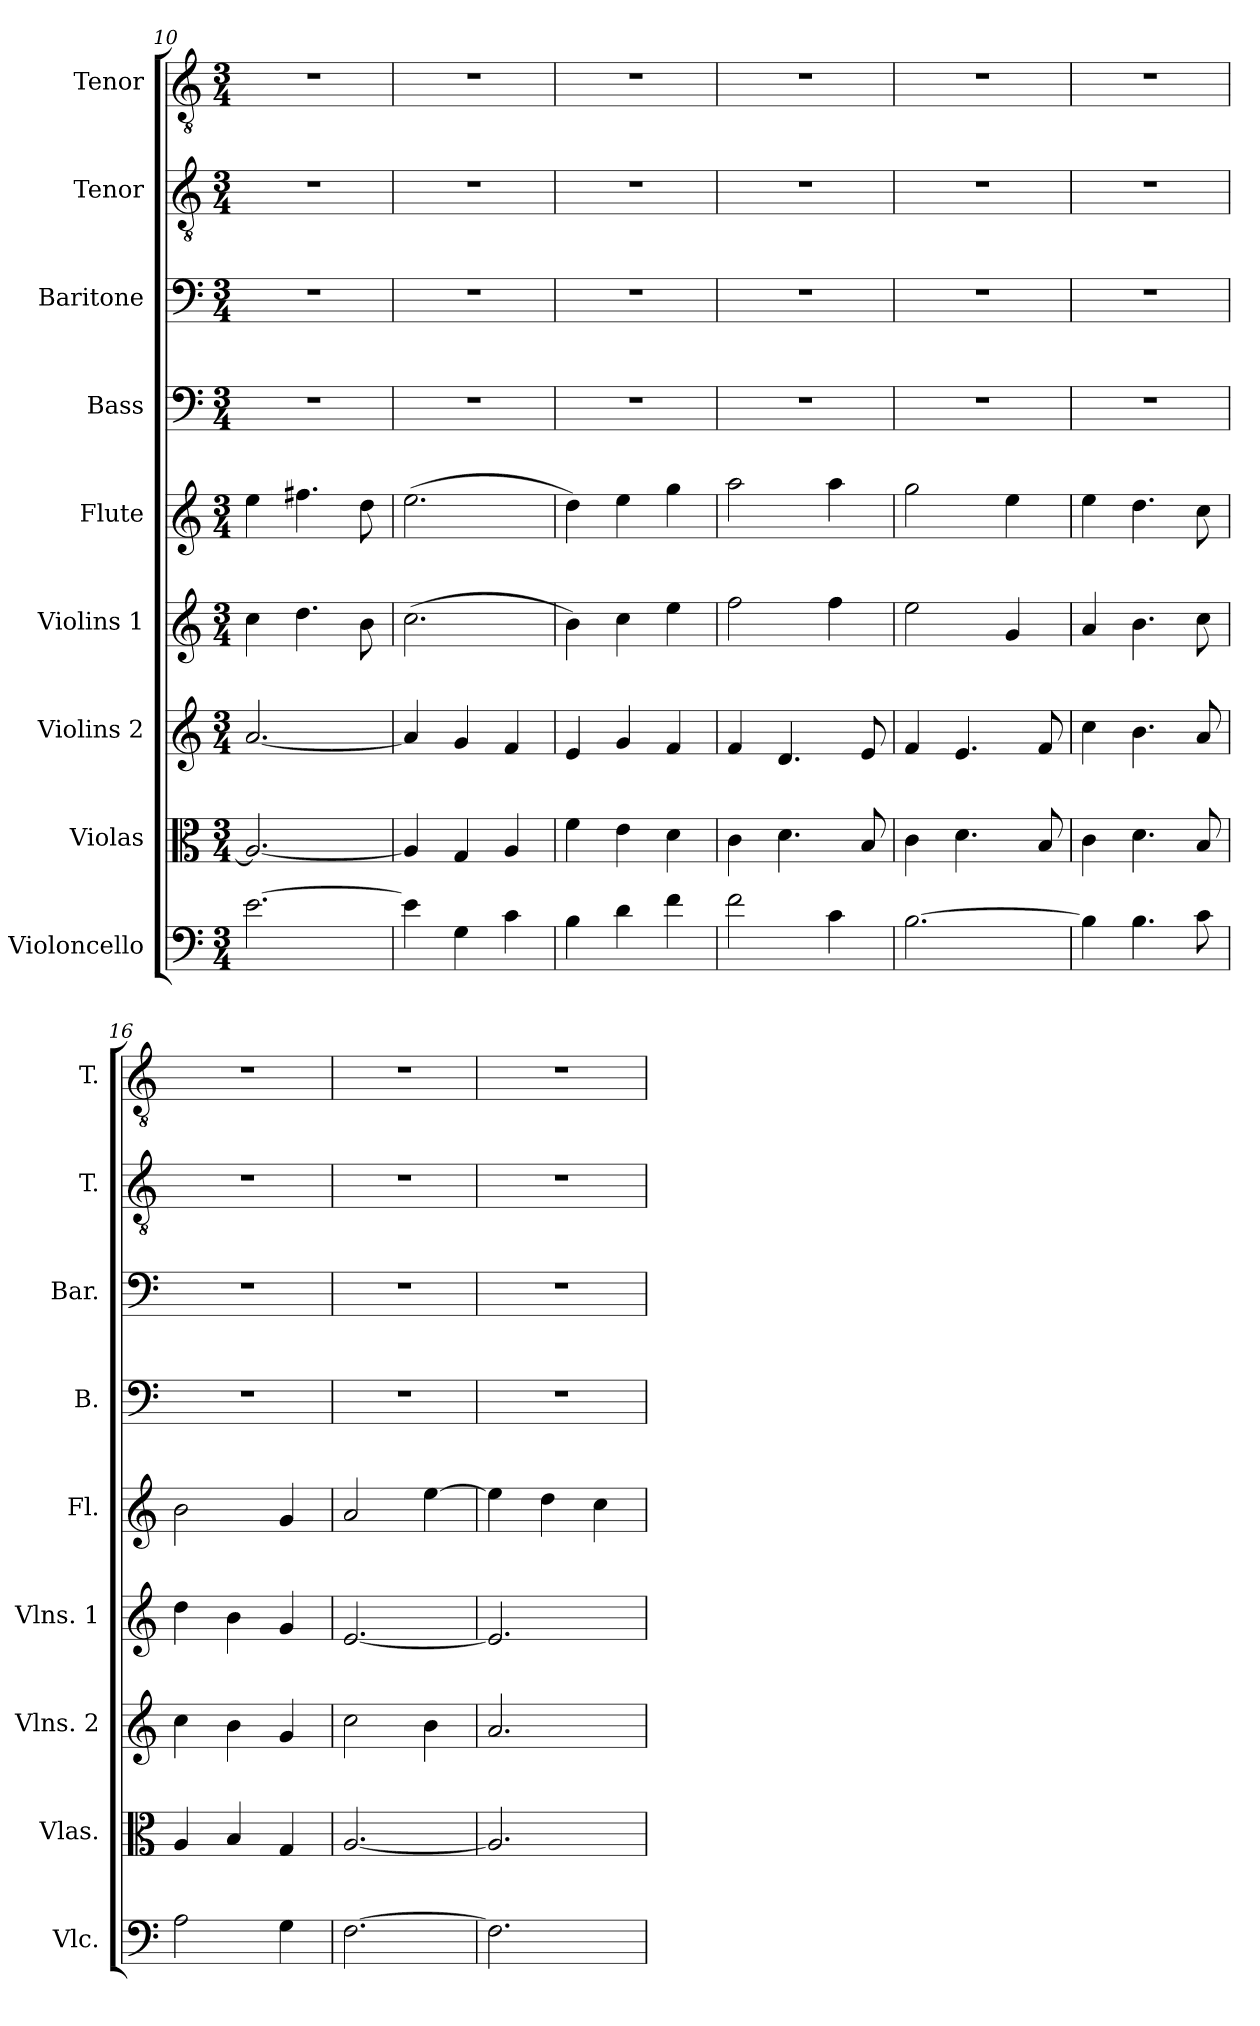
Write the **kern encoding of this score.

**kern	**kern	**kern	**kern	**kern	**kern	**kern	**kern	**kern
*part9	*part8	*part7	*part6	*part5	*part4	*part3	*part2	*part1
*staff9	*staff8	*staff7	*staff6	*staff5	*staff4	*staff3	*staff2	*staff1
*I"Violoncello	*I"Violas	*I"Violins 2	*I"Violins 1	*I"Flute	*I"Bass	*I"Baritone	*I"Tenor	*I"Tenor
*I'Vlc.	*I'Vlas.	*I'Vlns. 2	*I'Vlns. 1	*I'Fl.	*I'B.	*I'Bar.	*I'T.	*I'T.
*clefF4	*clefC3	*clefG2	*clefG2	*clefG2	*clefF4	*clefF4	*clefGv2	*clefGv2
*k[]	*k[]	*k[]	*k[]	*k[]	*k[]	*k[]	*k[]	*k[]
*C:	*C:	*C:	*C:	*C:	*C:	*C:	*C:	*C:
*M3/4	*M3/4	*M3/4	*M3/4	*M3/4	*M3/4	*M3/4	*M3/4	*M3/4
=10	=10	=10	=10	=10	=10	=10	=10	=10
[2.e\	2.A/_	[2.a/	4cc\	4ee\	2.r	2.r	2.r	2.r
.	.	.	4.dd\	4.ff#X\	.	.	.	.
.	.	.	8b\	8dd\	.	.	.	.
=11	=11	=11	=11	=11	=11	=11	=11	=11
4e\]	4A/]	4a/]	(2.cc\	(2.ee\	2.r	2.r	2.r	2.r
4G\	4G/	4g/	.	.	.	.	.	.
4c\	4A/	4f/	.	.	.	.	.	.
=12	=12	=12	=12	=12	=12	=12	=12	=12
4B\	4f\	4e/	4b\)	4dd\)	2.r	2.r	2.r	2.r
4d\	4e\	4g/	4cc\	4ee\	.	.	.	.
4f\	4d\	4f/	4ee\	4gg\	.	.	.	.
=13	=13	=13	=13	=13	=13	=13	=13	=13
2f\	4c\	4f/	2ff\	2aa\	2.r	2.r	2.r	2.r
.	4.d\	4.d/	.	.	.	.	.	.
4c\	.	.	4ff\	4aa\	.	.	.	.
.	8B/	8e/	.	.	.	.	.	.
=14	=14	=14	=14	=14	=14	=14	=14	=14
[2.B\	4c\	4f/	2ee\	2gg\	2.r	2.r	2.r	2.r
.	4.d\	4.e/	.	.	.	.	.	.
.	.	.	4g/	4ee\	.	.	.	.
.	8B/	8f/	.	.	.	.	.	.
=15	=15	=15	=15	=15	=15	=15	=15	=15
4B\]	4c\	4cc\	4a/	4ee\	2.r	2.r	2.r	2.r
4.B\	4.d\	4.b\	4.b\	4.dd\	.	.	.	.
8c\	8B/	8a/	8cc\	8cc\	.	.	.	.
=16	=16	=16	=16	=16	=16	=16	=16	=16
2A\	4A/	4cc\	4dd\	2b\	2.r	2.r	2.r	2.r
.	4B/	4b\	4b\	.	.	.	.	.
4G\	4G/	4g/	4g/	4g/	.	.	.	.
=17	=17	=17	=17	=17	=17	=17	=17	=17
[2.F\	[2.A/	2cc\	[2.e/	2a/	2.r	2.r	2.r	2.r
.	.	4b\	.	[4ee\	.	.	.	.
!!LO:PB:g=z
=18	=18	=18	=18	=18	=18	=18	=18	=18
2.F\]	2.A/]	2.a/	2.e/]	4ee\]	2.r	2.r	2.r	2.r
.	.	.	.	4dd\	.	.	.	.
.	.	.	.	4cc\	.	.	.	.
=	=	=	=	=	=	=	=	=
*-	*-	*-	*-	*-	*-	*-	*-	*-
